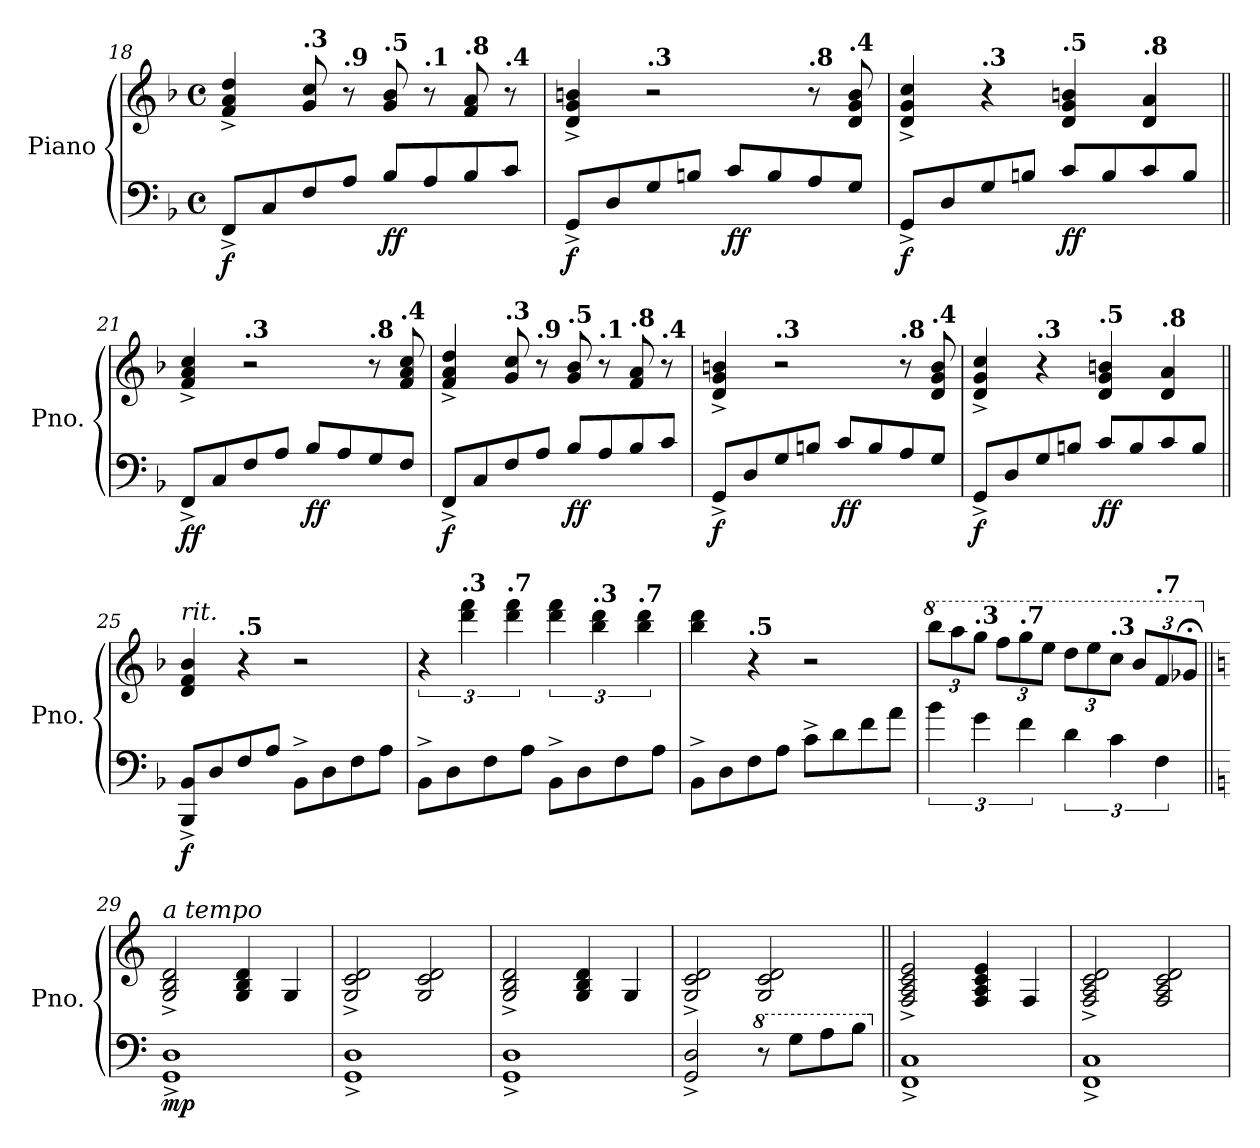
**kern	**kern	**dynam
*part1	*part1	*part1
*staff2	*staff1	*staff1/2
*I"Piano	*	*
*I'Pno.	*	*
*clefF4	*clefG2	*
*k[b-]	*k[b-]	*
*M4/4	*M4/4	*
*met(c)	*met(c)	*
*MM105	*MM105	*
=18	=18	=18
!	!	!LO:DY:b=2
8FF^/L	4f/^ 4a/^ 4dd/^	f
8C/	.	.
*	*MM106	*
!	!LO:TX:a:B:t=.3	!
8F/	8g/ 8cc/	.
*	*MM106	*
!	!LO:TX:a:B:t=.9	!
8A/J	8r	.
*	*MM107	*
!	!LO:TX:a:B:t=.5	!
!	!	!LO:DY:b=2
8B-/L	8g/ 8b-/	ff
*	*MM108	*
!	!LO:TX:a:B:t=.1	!
8A/	8r	.
*	*MM108	*
!	!LO:TX:a:B:t=.8	!
8B-/	8f/ 8a/	.
*	*MM109	*
!	!LO:TX:a:B:t=.4	!
8c/J	8r	.
=19	=19	=19
*	*MM110	*
!	!	!LO:DY:b=2
8GG^/L	4d/^ 4g/^ 4bn/^	f
8D/	.	.
*	*MM111	*
!	!LO:TX:a:B:t=.3	!
8G/	2r	.
8Bn/J	.	.
!	!	!LO:DY:b=2
8c/L	.	ff
8B/	.	.
*	*MM113	*
!	!LO:TX:a:B:t=.8	!
8A/	8r	.
*	*MM114	*
!	!LO:TX:a:B:t=.4	!
8G/J	8d/ 8g/ 8b/	.
=20	=20	=20
*	*MM115	*
!	!	!LO:DY:b=2
8GG^/L	4d/^ 4g/^ 4cc/^	f
8D/	.	.
*	*MM116	*
!	!LO:TX:a:B:t=.3	!
8G/	4r	.
8Bn/J	.	.
*	*MM117	*
!	!LO:TX:a:B:t=.5	!
!	!	!LO:DY:b=2
8c/L	4d/ 4g/ 4bn/	ff
8B/	.	.
*	*MM118	*
!	!LO:TX:a:B:t=.8	!
8c/	4d/ 4a/	.
8B/J	.	.
!!LO:PB:g=z
=21||	=21||	=21||
*	*MM120	*
!	!	!LO:DY:b=2
!	!	!LO:DY:n=1:b
8FF^/L	4f/^ 4a/^ 4cc/^	f f
8C/	.	.
*	*MM121	*
!	!LO:TX:a:B:t=.3	!
8F/	2r	.
8A/J	.	.
!	!	!LO:DY:n=2:b=2
8B-/L	.	ff
8A/	.	.
*	*MM123	*
!	!LO:TX:a:B:t=.8	!
8G/	8r	.
*	*MM124	*
!	!LO:TX:a:B:t=.4	!
8F/J	8f/ 8a/ 8cc/	.
=22	=22	=22
*	*MM125	*
!	!	!LO:DY:b=2
8FF^/L	4f/^ 4a/^ 4dd/^	f
8C/	.	.
*	*MM126	*
!	!LO:TX:a:B:t=.3	!
8F/	8g/ 8cc/	.
*	*MM126	*
!	!LO:TX:a:B:t=.9	!
8A/J	8r	.
*	*MM127	*
!	!LO:TX:a:B:t=.5	!
!	!	!LO:DY:b=2
8B-/L	8g/ 8b-/	ff
*	*MM128	*
!	!LO:TX:a:B:t=.1	!
8A/	8r	.
*	*MM128	*
!	!LO:TX:a:B:t=.8	!
8B-/	8f/ 8a/	.
*	*MM129	*
!	!LO:TX:a:B:t=.4	!
8c/J	8r	.
=23	=23	=23
*	*MM130	*
!	!	!LO:DY:b=2
8GG^/L	4d/^ 4g/^ 4bn/^	f
8D/	.	.
*	*MM131	*
!	!LO:TX:a:B:t=.3	!
8G/	2r	.
8Bn/J	.	.
!	!	!LO:DY:b=2
8c/L	.	ff
8B/	.	.
*	*MM133	*
!	!LO:TX:a:B:t=.8	!
8A/	8r	.
*	*MM134	*
!	!LO:TX:a:B:t=.4	!
8G/J	8d/ 8g/ 8b/	.
=24	=24	=24
*	*MM135	*
!	!	!LO:DY:b=2
8GG^/L	4d/^ 4g/^ 4cc/^	f
8D/	.	.
*	*MM136	*
!	!LO:TX:a:B:t=.3	!
8G/	4r	.
8Bn/J	.	.
*	*MM137	*
!	!LO:TX:a:B:t=.5	!
!	!	!LO:DY:b=2
8c/L	4d/ 4g/ 4bn/	ff
8B/	.	.
*	*MM138	*
!	!LO:TX:a:B:t=.8	!
8c/	4d/ 4a/	.
8B/J	.	.
!!LO:LB:g=z
=25||	=25||	=25||
*	*MM140	*
!	!LO:TX:a:i:t=rit.	!
!	!	!LO:DY:b=2
8BBB-/^ 8BB-/^L	4d/ 4f/ 4b-/	f
8D/	.	.
*	*MM137	*
!	!LO:TX:a:B:t=.5	!
8F/	4r	.
8A/J	.	.
*	*MM135	*
8BB-^\L	2r	.
8D\	.	.
8F\	.	.
8A\J	.	.
=26	=26	=26
*	*MM130	*
8BB-^\L	6r	.
8D\	.	.
*	*MM128	*
!	!LO:TX:a:B:t=.3	!
.	6ddd\ 6fff\	.
8F\	.	.
*	*MM126	*
!	!LO:TX:a:B:t=.7	!
.	6ddd\ 6fff\	.
8A\J	.	.
*	*MM125	*
8BB-^\L	6ddd\ 6fff\	.
8D\	.	.
*	*MM123	*
!	!LO:TX:a:B:t=.3	!
.	6bb-\ 6ddd\	.
8F\	.	.
*	*MM121	*
!	!LO:TX:a:B:t=.7	!
.	6bb-\ 6ddd\	.
8A\J	.	.
=27	=27	=27
*	*MM120	*
8BB-^\L	4bb-\ 4ddd\	.
8D\	.	.
*	*MM117	*
!	!LO:TX:a:B:t=.5	!
8F\	4r	.
8A\J	.	.
*	*MM115	*
8c^\L	2r	.
8d\	.	.
8f\	.	.
8a\J	.	.
=28	=28	=28
*	*8va	*
*	*Xbrackettup	*
*	*MM110	*
6b-\	12bbb-\L	.
.	12aaa\	.
*	*MM108	*
!	!LO:TX:a:B:t=.3	!
6g\	12ggg\J	.
.	12fff\L	.
*	*MM106	*
!	!LO:TX:a:B:t=.7	!
6f\	12ggg\	.
.	12eee\J	.
*	*MM105	*
6d\	12ddd\L	.
.	12eee\	.
*	*MM103	*
!	!LO:TX:a:B:t=.3	!
6c\	12ccc\J	.
.	12bb-/L	.
*	*MM101	*
!	!LO:TX:a:B:t=.7	!
6F\	12ff/	.
.	12gg-X;</J	.
!!LO:LB:g=z
=29||	=29||	=29||
*k[]	*k[]	*
*	*X8va	*
*	*MM100	*
!	!LO:TX:a:i:t=a tempo	!
!	!	!LO:DY:b=2
1GG^ 1D^	2G/^ 2B/^ 2d/^	mp
.	4G/ 4B/ 4d/	.
.	4G/	.
=30	=30	=30
1GG^ 1D^	2G/^ 2c/^ 2d/^	.
.	2G/ 2c/ 2d/	.
=31	=31	=31
1GG^ 1D^	2G/^ 2B/^ 2d/^	.
.	4G/ 4B/ 4d/	.
.	4G/	.
=32	=32	=32
2GG/^ 2D/^	2G/^ 2c/^ 2d/^	.
*8va	*	*
8r	2G/ 2c/ 2d/	.
8g\L	.	.
8a\	.	.
8b\J	.	.
=33||	=33||	=33||
*X8va	*	*
1FF^ 1C^	2F/^ 2A/^ 2c/^ 2e/^	.
.	4F/ 4A/ 4c/ 4e/	.
.	4F/	.
=34	=34	=34
1FF^ 1C^	2F/^ 2A/^ 2c/^ 2d/^	.
.	2F/ 2A/ 2c/ 2d/	.
=	=	=
*-	*-	*-
